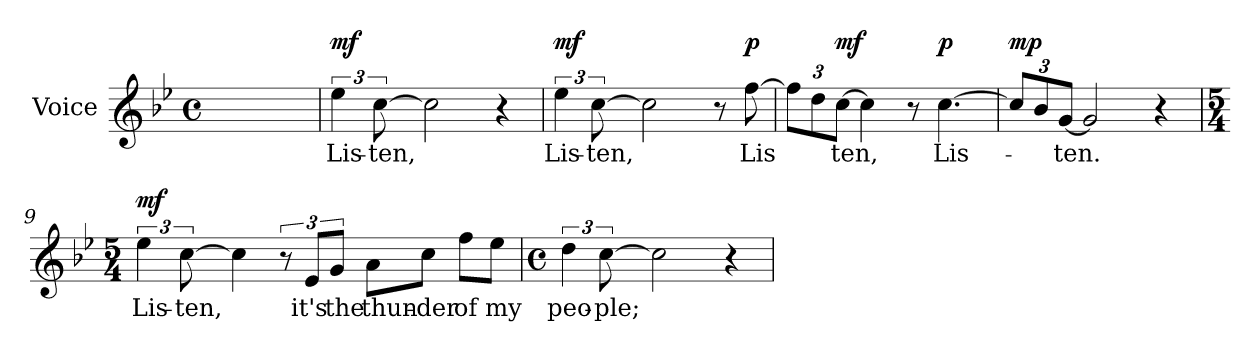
**kern	**text	**dynam
*part1	*part1	*part1
*staff1	*staff1	*staff1
*I"Voice	*	*
*I'Vo.	*	*
*clefG2	*	*
*k[b-e-]	*	*
*M4/4	*	*
*met(c)	*	*
=1	=1	=1
1ryy	.	.
=5	=5	=5
*MM56	*	*
!	!	!LO:DY:a
6ee-\	Lis-	mf
[12cc\	-ten,	.
2cc\]	.	.
4r	.	.
=6	=6	=6
!	!	!LO:DY:a
6ee-\	Lis-	mf
[12cc\	-ten,	.
2cc\]	.	.
8r	.	.
!	!	!LO:DY:a
[8ff\	Lis	p
=7	=7	=7
12ff\L]	.	.
12dd\	.	.
!	!	!LO:DY:a
[12cc\J	ten,	mf
4cc\]	.	.
8r	.	.
!	!	!LO:DY:a
[4.cc\	Lis-	p
=8	=8	=8
*Xbrackettup	*	*
!	!	!LO:DY:a
12cc/L]	.	mp
12b-/	.	.
[12g/J	ten.	.
2g/]	.	.
4r	.	.
!!LO:LB:g=z
=9	=9	=9
*M5/4	*	*
*brackettup	*	*
!	!	!LO:DY:a
6ee-\	Lis-	mf
[12cc\	-ten,	.
4cc\]	.	.
12r	.	.
12e-/L	it's	.
12g/J	the	.
8a\L	thun-	.
8cc\J	-der	.
8ff\L	of	.
8ee-\J	my	.
=10	=10	=10
*M4/4	*	*
*met(c)	*	*
6dd\	peo-	.
[12cc\	-ple;	.
2cc\]	.	.
4r	.	.
=	=	=
*-	*-	*-
